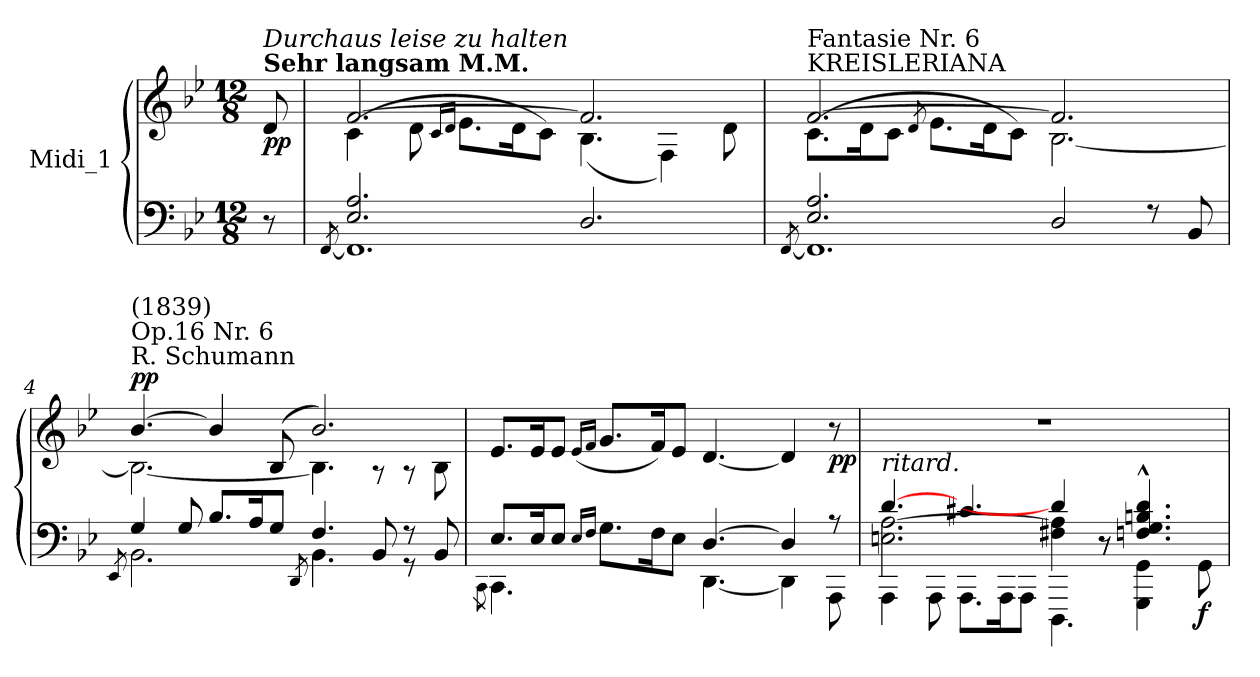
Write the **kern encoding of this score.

**kern	**kern	**dynam
*part1	*part1	*part1
*staff2	*staff1	*staff1/2
*I"Midi_1	*	*
*clefF4	*clefG2	*
*k[b-e-]	*k[b-e-]	*
*B-:	*B-:	*
*M12/8	*M12/8	*
=1	=1	=1
*^	*^	*
!	!	!LO:TX:a:B:t=Sehr langsam M.M.	!	!
!	!	!LO:TX:i:t=Durchaus leise zu halten	!	!
!	!	!	!	!LO:DY:b
8r	8ryy	8d/	8ryy	pp
=2	=2	=2	=2	=2
.	[<8qFF/	.	.	.
2.E-/ 2.A/	1.FF]	[2.f/	(4c\	.
.	.	.	8d\	.
.	.	.	16qc/LL	.
.	.	.	16qd/JJ	.
.	.	.	8.e-\L	.
.	.	.	16d\K	.
.	.	.	8c\J)	.
*	*	*MM42	*	*
2.D/	.	2.f/]	(4.B-\	.
.	.	.	4F\)	.
.	.	.	8d\	.
=3	=3	=3	=3	=3
.	[<8qFF/	.	.	.
!	!	!LO:TX:a:t=KREISLERIANA	!	!
!	!	!LO:TX:a:t=Fantasie Nr. 6	!	!
2.E-/ 2.A/	1.FF]	[2.f/	(<8.c\L	.
.	.	.	16d\K	.
.	.	.	8c\J	.
.	.	.	8qd/	.
.	.	.	8.e-\L	.
.	.	.	16d\K	.
.	.	.	8c\J)	.
2D/	.	2.f/]	[2.B-\	.
8r	.	.	.	.
8BB-/	.	.	.	.
=4	=4	=4	=4	=4
.	8qEE-/	.	.	.
!	!	!LO:TX:a:t=R. Schumann	!	!
!	!	!LO:TX:a:t=Op.16 Nr. 6	!	!
!	!	!LO:TX:a:t=(1839)	!	!
!	!	!	!	!LO:DY:a
4G/	2.BB-\	[4.b-/	2.B-\_	pp
8G/	.	.	.	.
8.B-/L	.	4b-/]	.	.
16A/K	.	.	.	.
8G/J	.	(>8B-/	.	.
.	8qDD/	.	.	.
4.F/	4.BB-\	2.b-/)	4.B-\]	.
8BB-/	8ryy	.	8r	.
8r	8r	.	8r	.
8BB-/	8ryy	.	8B-\	.
!!LO:LB:g=z	!!
=5	=5	=5	=5	=5
.	8qCC\	.	.	.
*	*^	*	*	*
8.E-/L	4.CC\	2ryy	8.e-/L	2ryy	.
16E-/K	.	.	16e-/K	.	.
8E-/J	.	.	8e-/J	.	.
16qE-/LL	.	.	(<16qe-/LL	.	.
16qF/JJ	.	.	16qf/JJ	.	.
8.G\L	8ryy	.	8.g/L	.	.
.	4ryy	2ryy	.	2ryy	.
16F\K	.	.	16f/K)	.	.
8E-\J	.	.	8e-/J	.	.
[4.D/	[4.DD\	.	[4.d/	.	.
.	.	2ryy	.	2ryy	.
4D/]	4DD\]	.	4d/]	.	.
!	!	!	!	!	!LO:DY:b
8r	8AAA\	.	8r	.	pp
*	*	*	*v	*v	*
=6	=6	=6	=6	=6
!LO:TX:a:i:t=ritard.	!	!	!	!
[4.d/	4AAA\	2.En\ [2.A\	1.r	.
.	8AAA\	.	.	.
4.c#X/	8.AAA\L	.	.	.
.	16AAA\K	.	.	.
.	8AAA\J	.	.	.
4d/]	4.DDD\	4F#X\ 4A\]	.	.
8r	.	8r	.	.
4.Fni/^^ 4.G/^^ 4.Bn/^^ 4.d/^^	4GGG\ 4GG\	8ryy	.	.
.	.	4ryy	.	.
!	!	!	!	!LO:DY:b=2
.	8GG\	.	.	f
*v	*v	*v	*	*
=	=	=
*-	*-	*-
